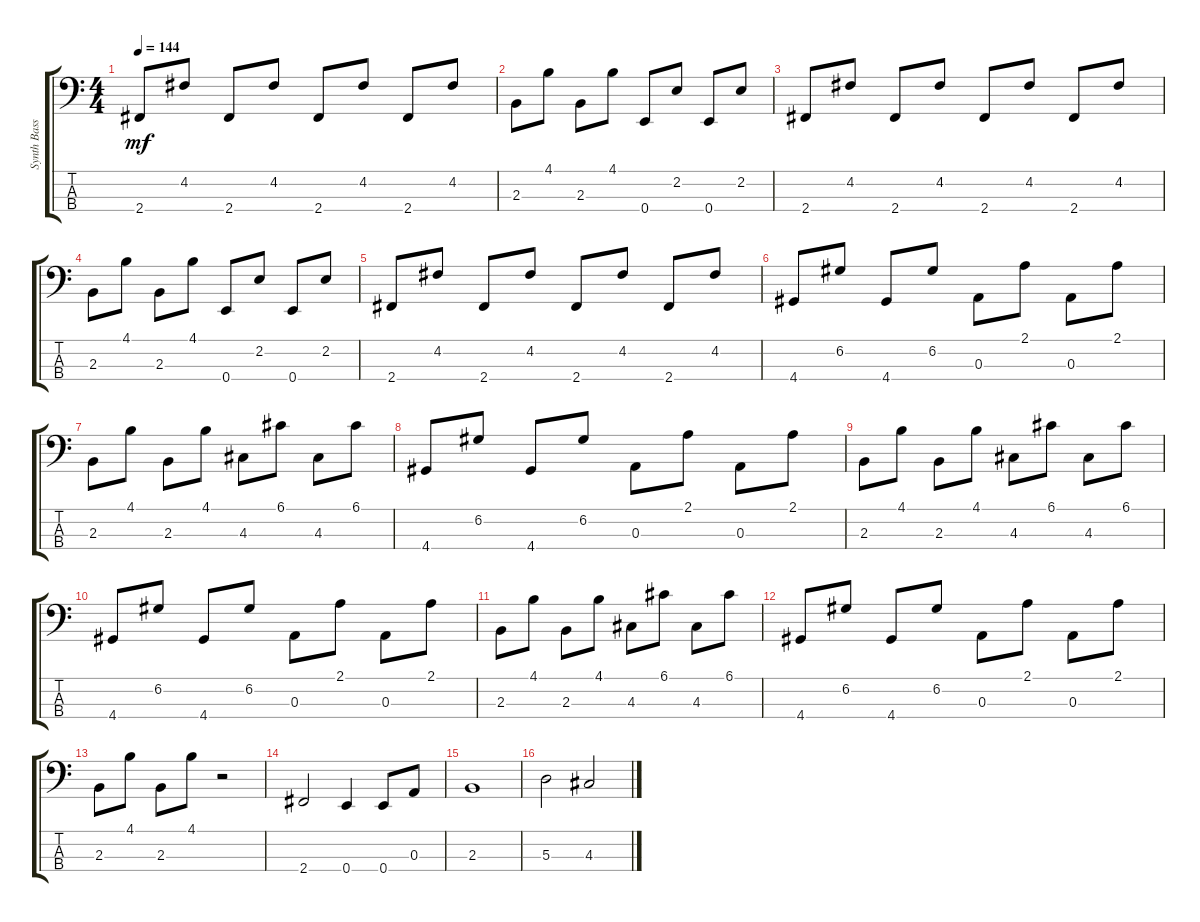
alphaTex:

\track ("Synth Bass" "Synth Bass") {instrument synthbass2}
\staff {score tabs}
\tuning (G2 D2 A1 E1) {hide}
\ts (4 4)
\tempo 144
\clef f4
\ks c
2.4.8{dy mf} 4.2.8 2.4.8 4.2.8 2.4.8 4.2.8 2.4.8 4.2.8 |
2.3.8 4.1.8 2.3.8 4.1.8 0.4.8 2.2.8 0.4.8 2.2.8 |
2.4.8 4.2.8 2.4.8 4.2.8 2.4.8 4.2.8 2.4.8 4.2.8 |
2.3.8 4.1.8 2.3.8 4.1.8 0.4.8 2.2.8 0.4.8 2.2.8 |
2.4.8 4.2.8 2.4.8 4.2.8 2.4.8 4.2.8 2.4.8 4.2.8 |
4.4.8 6.2.8 4.4.8 6.2.8 0.3.8 2.1.8 0.3.8 2.1.8 |
2.3.8 4.1.8 2.3.8 4.1.8 4.3.8 6.1.8 4.3.8 6.1.8 |
4.4.8 6.2.8 4.4.8 6.2.8 0.3.8 2.1.8 0.3.8 2.1.8 |
2.3.8 4.1.8 2.3.8 4.1.8 4.3.8 6.1.8 4.3.8 6.1.8 |
4.4.8 6.2.8 4.4.8 6.2.8 0.3.8 2.1.8 0.3.8 2.1.8 |
2.3.8 4.1.8 2.3.8 4.1.8 4.3.8 6.1.8 4.3.8 6.1.8 |
4.4.8 6.2.8 4.4.8 6.2.8 0.3.8 2.1.8 0.3.8 2.1.8 |
2.3.8 4.1.8 2.3.8 4.1.8 r.2 |
2.4.2 0.4.4 0.4.8 0.3.8 |
2.3.1 |
5.3.2 4.3.2
